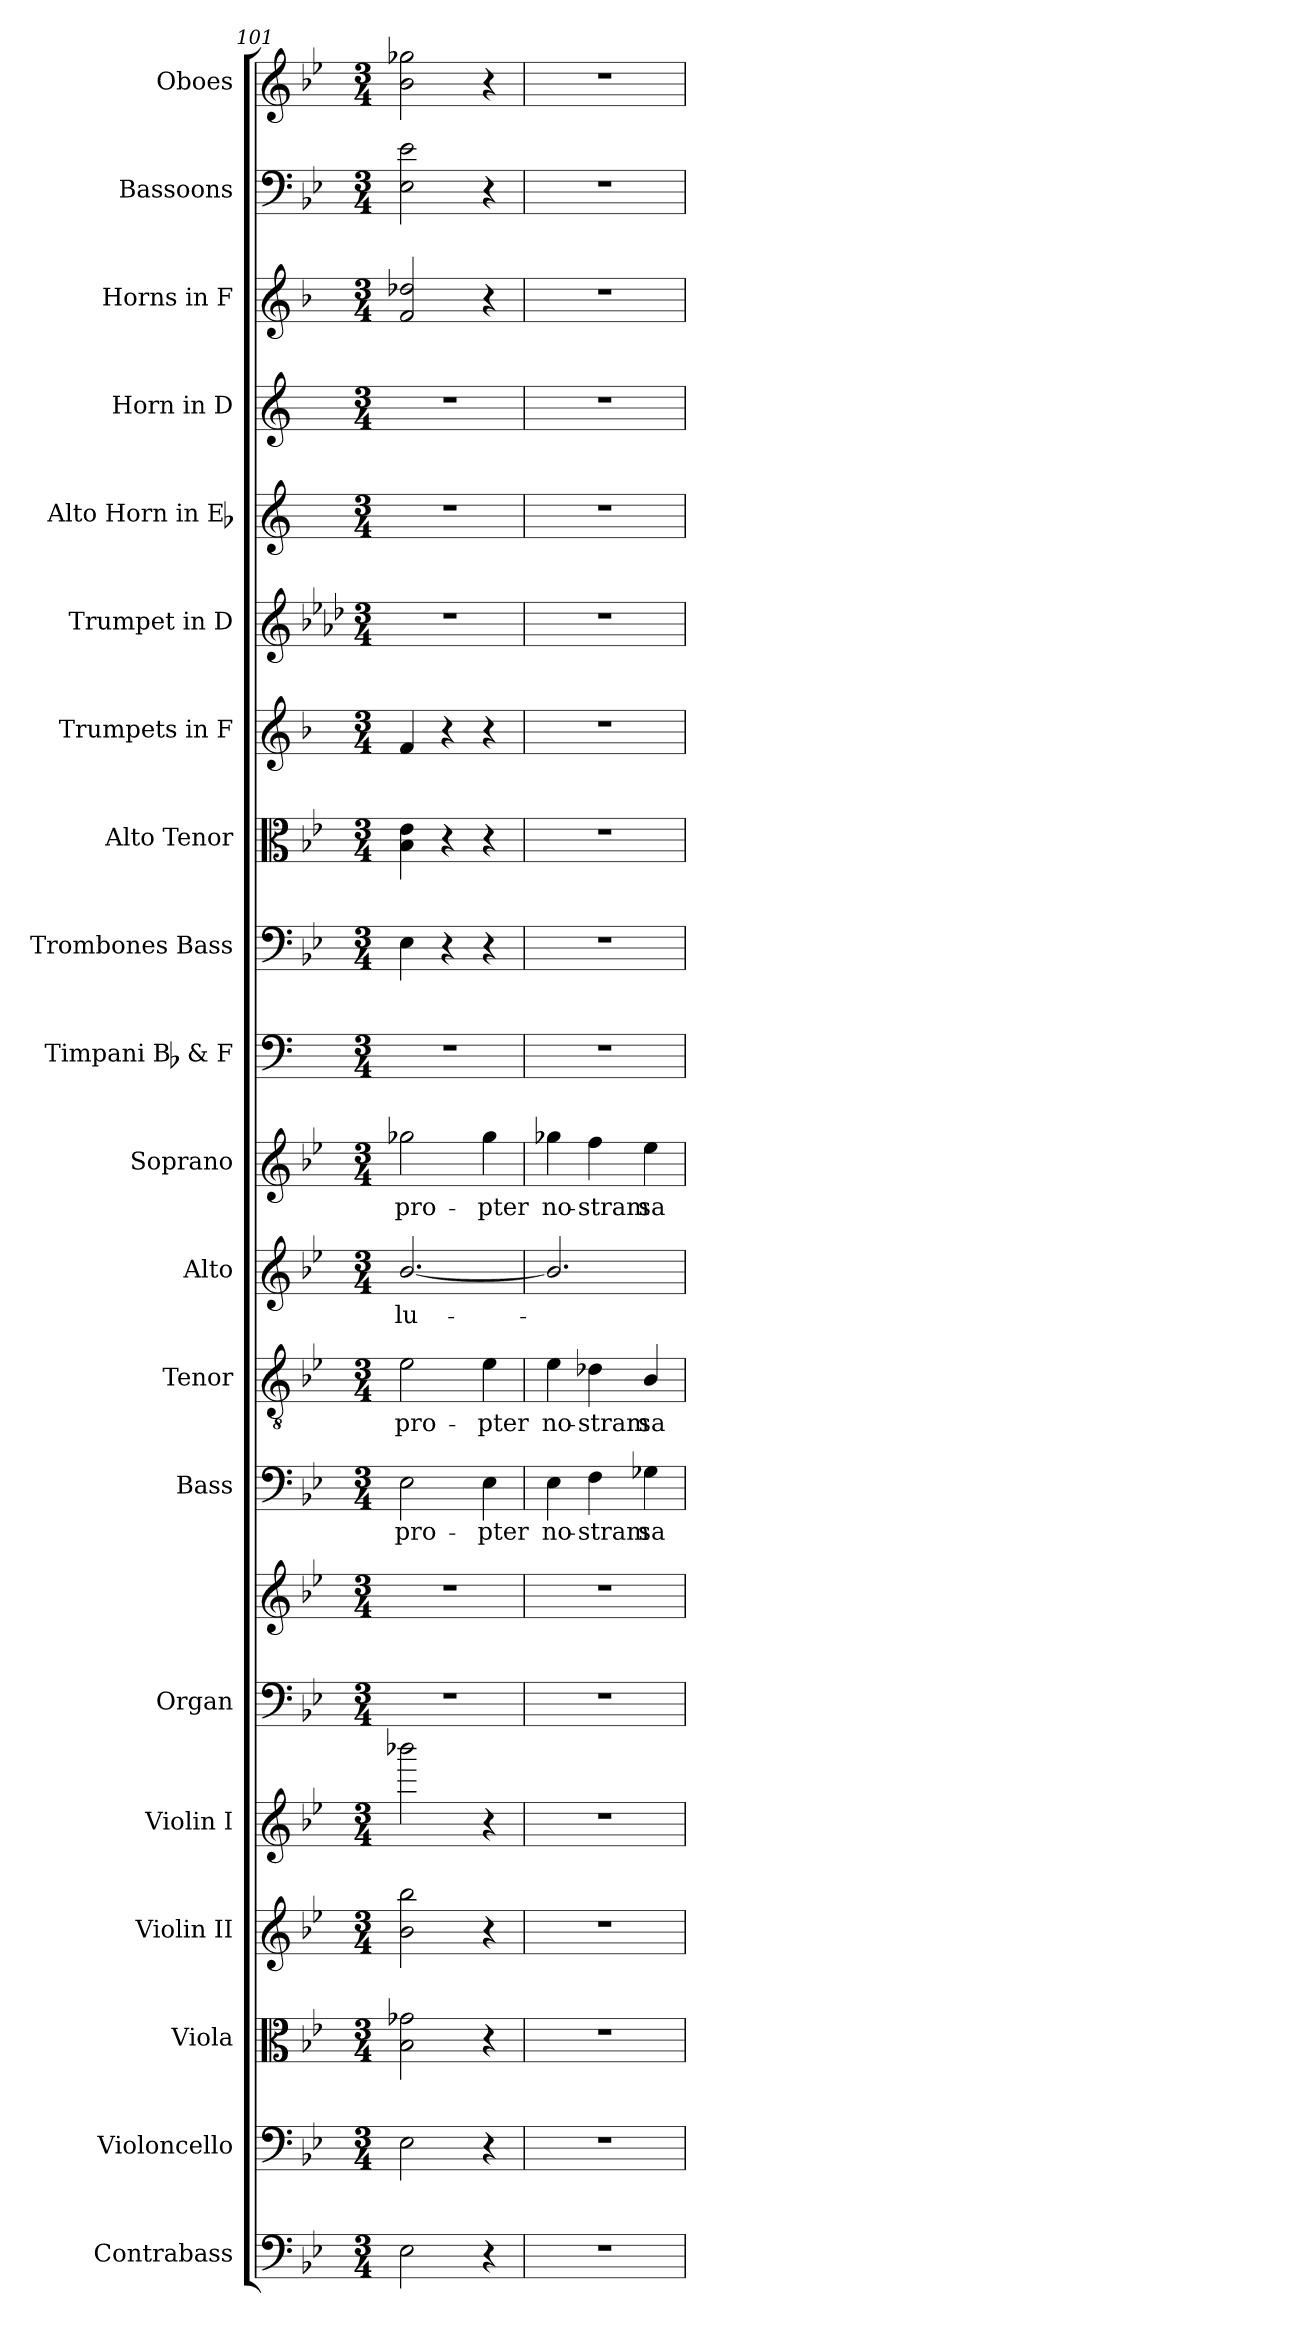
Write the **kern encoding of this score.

**kern	**kern	**kern	**kern	**kern	**kern	**kern	**kern	**text	**kern	**text	**kern	**text	**kern	**text	**kern	**kern	**kern	**kern	**kern	**kern	**kern	**kern	**kern	**kern
*part20	*part19	*part18	*part17	*part16	*part15	*part15	*part14	*part14	*part13	*part13	*part12	*part12	*part11	*part11	*part10	*part9	*part8	*part7	*part6	*part5	*part4	*part3	*part2	*part1
*staff21	*staff20	*staff19	*staff18	*staff17	*staff16	*staff15	*staff14	*staff14	*staff13	*staff13	*staff12	*staff12	*staff11	*staff11	*staff10	*staff9	*staff8	*staff7	*staff6	*staff5	*staff4	*staff3	*staff2	*staff1
*I"Contrabass	*I"Violoncello	*I"Viola	*I"Violin II	*I"Violin I	*I"Organ	*	*I"Bass	*	*I"Tenor	*	*I"Alto	*	*I"Soprano	*	*I"Timpani Bb & F	*I"Trombones  Bass	*I"Alto Tenor	*I"Trumpets in F	*I"Trumpet in D	*I"Alto Horn in Eb	*I"Horn in D	*I"Horns in F	*I"Bassoons	*I"Oboes
*I'Cb.	*I'Vc.	*I'Vla.	*I'Vln. II	*I'Vln. I	*I'Org.	*	*I'B.	*	*I'T.	*	*I'A.	*	*I'S.	*	*I'Timp.	*	*	*	*	*	*	*I'Hn.	*I'Bsn.	*I'Ob.
*clefF4	*clefF4	*clefC3	*clefG2	*clefG2	*clefF4	*clefG2	*clefF4	*	*clefGv2	*	*clefG2	*	*clefG2	*	*clefF4	*clefF4	*clefC3	*clefG2	*clefG2	*clefG2	*clefG2	*clefG2	*clefF4	*clefG2
*ITrd7c12	*	*	*	*	*	*	*	*	*ITrd7c12	*	*	*	*	*	*	*	*	*ITrd4c7	*ITrd-1c-2	*ITrd5c8	*ITrd6c10	*ITrd4c7	*	*
*k[b-e-]	*k[b-e-]	*k[b-e-]	*k[b-e-]	*k[b-e-]	*k[b-e-]	*k[b-e-]	*k[b-e-]	*	*k[b-e-]	*	*k[b-e-]	*	*k[b-e-]	*	*k[]	*k[b-e-]	*k[b-e-]	*k[b-e-]	*k[b-e-]	*k[f#c#g#d#]	*k[f#c#]	*k[b-e-]	*k[b-e-]	*k[b-e-]
*B-:	*B-:	*B-:	*B-:	*B-:	*B-:	*B-:	*B-:	*	*B-:	*	*B-:	*	*B-:	*	*C:	*B-:	*B-:	*B-:	*B-:	*E:	*D:	*B-:	*B-:	*B-:
*M3/4	*M3/4	*M3/4	*M3/4	*M3/4	*M3/4	*M3/4	*M3/4	*	*M3/4	*	*M3/4	*	*M3/4	*	*M3/4	*M3/4	*M3/4	*M3/4	*M3/4	*M3/4	*M3/4	*M3/4	*M3/4	*M3/4
=101	=101	=101	=101	=101	=101	=101	=101	=101	=101	=101	=101	=101	=101	=101	=101	=101	=101	=101	=101	=101	=101	=101	=101	=101
!	!	!	!	!	!LO:N:vis=1	!LO:N:vis=1	!	!	!	!	!	!	!	!	!	!	!	!	!	!	!	!	!	!
!	!	!	!	!	!	!	!	!LO:LY:b:color=#000000	!	!	!	!	!	!	!	!	!	!	!	!	!	!	!	!
!	!	!	!	!	!	!	!	!	!	!LO:LY:b:color=#000000	!	!	!	!	!	!	!	!	!	!	!	!	!	!
!	!	!	!	!	!	!	!	!	!	!	!	!LO:LY:b:color=#000000	!	!	!	!	!	!	!	!	!	!	!	!
!	!	!	!	!	!	!	!	!	!	!	!	!	!	!LO:LY:b:color=#000000	!LO:N:vis=1	!	!	!	!LO:N:vis=1	!LO:N:vis=1	!LO:N:vis=1	!	!	!
2EE-i\	2E-i\	2B-i\ 2g-Xi	2b-i\ 2bb-i	2bbb-Xi\	2.r	2.r	2E-i\	pro-	2E-i\	pro-	[2.b-i/	-lu-	2gg-Xi\	pro-	2.r	4E-i\	4B-i\ 4e-i	4B-i/	2.r	2.r	2.r	2B-i/ 2g-Xi	2E-i\ 2e-i	2b-i\ 2gg-Xi
.	.	.	.	.	.	.	.	.	.	.	.	.	.	.	.	4r	4r	4r	.	.	.	.	.	.
!	!	!	!	!	!	!	!	!LO:LY:b:color=#000000	!	!	!	!	!	!	!	!	!	!	!	!	!	!	!	!
!	!	!	!	!	!	!	!	!	!	!LO:LY:b:color=#000000	!	!	!	!	!	!	!	!	!	!	!	!	!	!
!	!	!	!	!	!	!	!	!	!	!	!	!	!	!LO:LY:b:color=#000000	!	!	!	!	!	!	!	!	!	!
4r	4r	4r	4r	4r	.	.	4E-i\	-pter	4E-i\	-pter	.	.	4gg-i\	-pter	.	4r	4r	4r	.	.	.	4r	4r	4r
=102	=102	=102	=102	=102	=102	=102	=102	=102	=102	=102	=102	=102	=102	=102	=102	=102	=102	=102	=102	=102	=102	=102	=102	=102
!LO:N:vis=1	!LO:N:vis=1	!LO:N:vis=1	!LO:N:vis=1	!LO:N:vis=1	!LO:N:vis=1	!LO:N:vis=1	!	!	!	!	!	!	!	!	!	!	!	!	!	!	!	!	!	!
!	!	!	!	!	!	!	!	!LO:LY:b:color=#000000	!	!	!	!	!	!	!	!	!	!	!	!	!	!	!	!
!	!	!	!	!	!	!	!	!	!	!LO:LY:b:color=#000000	!	!	!	!	!	!	!	!	!	!	!	!	!	!
!	!	!	!	!	!	!	!	!	!	!	!	!	!	!LO:LY:b:color=#000000	!LO:N:vis=1	!LO:N:vis=1	!LO:N:vis=1	!LO:N:vis=1	!LO:N:vis=1	!LO:N:vis=1	!LO:N:vis=1	!LO:N:vis=1	!LO:N:vis=1	!LO:N:vis=1
2.r	2.r	2.r	2.r	2.r	2.r	2.r	4E-i\	no-	4E-i\	no-	2.b-i/]	.	4gg-Xi\	no-	2.r	2.r	2.r	2.r	2.r	2.r	2.r	2.r	2.r	2.r
!	!	!	!	!	!	!	!	!LO:LY:b:color=#000000	!	!	!	!	!	!	!	!	!	!	!	!	!	!	!	!
!	!	!	!	!	!	!	!	!	!	!LO:LY:b:color=#000000	!	!	!	!	!	!	!	!	!	!	!	!	!	!
!	!	!	!	!	!	!	!	!	!	!	!	!	!	!LO:LY:b:color=#000000	!	!	!	!	!	!	!	!	!	!
.	.	.	.	.	.	.	4Fi\	-stram	4D-Xi\	-stram	.	.	4ffi\	-stram	.	.	.	.	.	.	.	.	.	.
!	!	!	!	!	!	!	!	!LO:LY:b:color=#000000	!	!	!	!	!	!	!	!	!	!	!	!	!	!	!	!
!	!	!	!	!	!	!	!	!	!	!LO:LY:b:color=#000000	!	!	!	!	!	!	!	!	!	!	!	!	!	!
!	!	!	!	!	!	!	!	!	!	!	!	!	!	!LO:LY:b:color=#000000	!	!	!	!	!	!	!	!	!	!
.	.	.	.	.	.	.	4G-Xi\	sa-	4BB-i/	sa-	.	.	4ee-i\	sa-	.	.	.	.	.	.	.	.	.	.
=	=	=	=	=	=	=	=	=	=	=	=	=	=	=	=	=	=	=	=	=	=	=	=	=
*-	*-	*-	*-	*-	*-	*-	*-	*-	*-	*-	*-	*-	*-	*-	*-	*-	*-	*-	*-	*-	*-	*-	*-	*-
